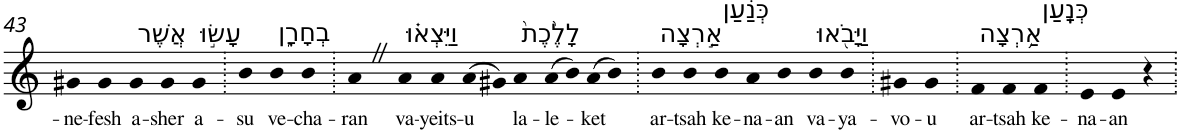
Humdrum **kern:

**kern	**text
*part1	*part1
*staff1	*staff1
*I"Piano	*
*I'Pno	*
!!LO:PB:g=z
*clefG2	*
*k[]	*
=43	=43
!	!LO:LY:b
4g#X	-ne-
!	!LO:LY:b
4g#	-fesh
!LO:TX:a:t=אֲשֶׁר	!
!	!LO:LY:b
4g#	a-
!	!LO:LY:b
4g#	-sher
!LO:TX:a:t=עָשׂ֣וּ	!
!	!LO:LY:b
4g#	a-
=44.	=44.
!	!LO:LY:b
4b	-su
!LO:TX:a:t=בְחָרָ֑ן	!
!	!LO:LY:b
4b	ve-
!	!LO:LY:b
4b	-cha-
=45.	=45.
!	!LO:LY:b
4aZ	-ran
!LO:TX:a:t=וַיֵּצְא֗וּ	!
!	!LO:LY:b
4a	va-
!	!LO:LY:b
4a	-yeits-
!	!LO:LY:b
(>8a	-u
8g#X)	.
!LO:TX:a:t=לָלֶ֙כֶת֙	!
!	!LO:LY:b
4a	la-
!	!LO:LY:b
(>8a	-le-
8b)	.
!	!LO:LY:b
(>8a	-ket
8b)	.
=46.	=46.
!LO:TX:a:t=אַ֣רְצָה	!
!	!LO:LY:b
4b	ar-
!	!LO:LY:b
4b	-tsah
!LO:TX:a:t=כְּנַ֔עַן	!
!	!LO:LY:b
4b	ke-
!	!LO:LY:b
4a	-na-
!	!LO:LY:b
4b	-an
!LO:TX:a:t=וַיָּבֹ֖אוּ	!
!	!LO:LY:b
4b	va-
!	!LO:LY:b
4b	-ya-
=47.	=47.
!	!LO:LY:b
4g#X	-vo-
!	!LO:LY:b
4g#	-u
=48.	=48.
!LO:TX:a:t=אַ֥רְצָה	!
!	!LO:LY:b
4f	ar-
!	!LO:LY:b
4f	-tsah
!LO:TX:a:t=כְּנָֽעַן	!
!	!LO:LY:b
4f	ke-
=49.	=49.
!	!LO:LY:b
4e	-na-
!	!LO:LY:b
4e	-an
4r	.
=.	=.
*-	*-
